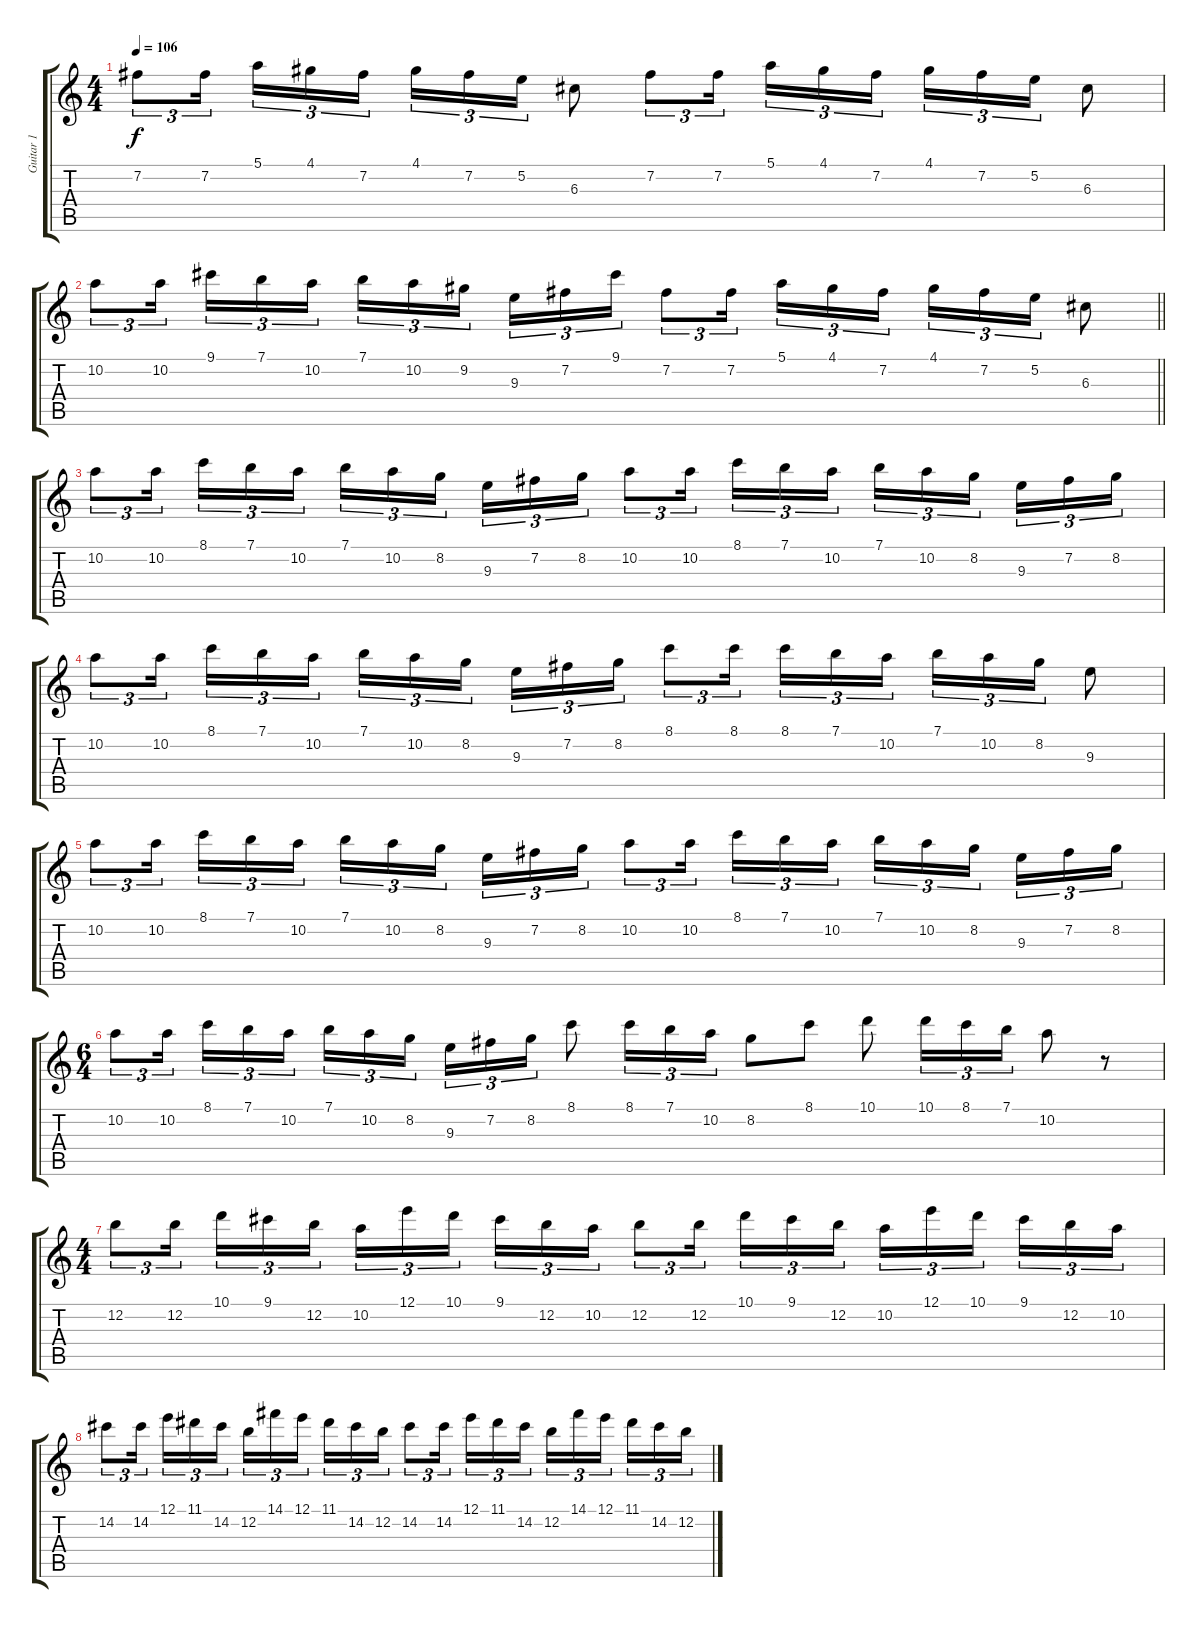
\track ("Guitar 1" "Guitar 1") {instrument distortionguitar}
\staff {score tabs}
\tuning (E4 B3 G3 D3 A2 E2) {hide}
\ts (4 4)
\tempo 106
\clef g2
\ks c
7.2.8{tu (3 2) dy f} 7.2.16{tu (3 2)} 5.1.16{tu (3 2)} 4.1.16{tu (3 2)} 7.2.16{tu (3 2)} 4.1.16{tu (3 2)} 7.2.16{tu (3 2)} 5.2.16{tu (3 2)} 6.3.8 7.2.8{tu (3 2)} 7.2.16{tu (3 2)} 5.1.16{tu (3 2)} 4.1.16{tu (3 2)} 7.2.16{tu (3 2)} 4.1.16{tu (3 2)} 7.2.16{tu (3 2)} 5.2.16{tu (3 2)} 6.3.8 |
\barLineRight lightlight
10.2.8{tu (3 2)} 10.2.16{tu (3 2)} 9.1.16{tu (3 2)} 7.1.16{tu (3 2)} 10.2.16{tu (3 2)} 7.1.16{tu (3 2)} 10.2.16{tu (3 2)} 9.2.16{tu (3 2)} 9.3.16{tu (3 2)} 7.2.16{tu (3 2)} 9.1.16{tu (3 2)} 7.2.8{tu (3 2)} 7.2.16{tu (3 2)} 5.1.16{tu (3 2)} 4.1.16{tu (3 2)} 7.2.16{tu (3 2)} 4.1.16{tu (3 2)} 7.2.16{tu (3 2)} 5.2.16{tu (3 2)} 6.3.8 |
\section ("" "")
10.2.8{tu (3 2)} 10.2.16{tu (3 2)} 8.1.16{tu (3 2)} 7.1.16{tu (3 2)} 10.2.16{tu (3 2)} 7.1.16{tu (3 2)} 10.2.16{tu (3 2)} 8.2.16{tu (3 2)} 9.3.16{tu (3 2)} 7.2.16{tu (3 2)} 8.2.16{tu (3 2)} 10.2.8{tu (3 2)} 10.2.16{tu (3 2)} 8.1.16{tu (3 2)} 7.1.16{tu (3 2)} 10.2.16{tu (3 2)} 7.1.16{tu (3 2)} 10.2.16{tu (3 2)} 8.2.16{tu (3 2)} 9.3.16{tu (3 2)} 7.2.16{tu (3 2)} 8.2.16{tu (3 2)} |
10.2.8{tu (3 2)} 10.2.16{tu (3 2)} 8.1.16{tu (3 2)} 7.1.16{tu (3 2)} 10.2.16{tu (3 2)} 7.1.16{tu (3 2)} 10.2.16{tu (3 2)} 8.2.16{tu (3 2)} 9.3.16{tu (3 2)} 7.2.16{tu (3 2)} 8.2.16{tu (3 2)} 8.1.8{tu (3 2)} 8.1.16{tu (3 2)} 8.1.16{tu (3 2)} 7.1.16{tu (3 2)} 10.2.16{tu (3 2)} 7.1.16{tu (3 2)} 10.2.16{tu (3 2)} 8.2.16{tu (3 2)} 9.3.8 |
10.2.8{tu (3 2)} 10.2.16{tu (3 2)} 8.1.16{tu (3 2)} 7.1.16{tu (3 2)} 10.2.16{tu (3 2)} 7.1.16{tu (3 2)} 10.2.16{tu (3 2)} 8.2.16{tu (3 2)} 9.3.16{tu (3 2)} 7.2.16{tu (3 2)} 8.2.16{tu (3 2)} 10.2.8{tu (3 2)} 10.2.16{tu (3 2)} 8.1.16{tu (3 2)} 7.1.16{tu (3 2)} 10.2.16{tu (3 2)} 7.1.16{tu (3 2)} 10.2.16{tu (3 2)} 8.2.16{tu (3 2)} 9.3.16{tu (3 2)} 7.2.16{tu (3 2)} 8.2.16{tu (3 2)} |
\ts (6 4)
10.2.8{tu (3 2)} 10.2.16{tu (3 2)} 8.1.16{tu (3 2)} 7.1.16{tu (3 2)} 10.2.16{tu (3 2)} 7.1.16{tu (3 2)} 10.2.16{tu (3 2)} 8.2.16{tu (3 2)} 9.3.16{tu (3 2)} 7.2.16{tu (3 2)} 8.2.16{tu (3 2)} 8.1.8 8.1.16{tu (3 2)} 7.1.16{tu (3 2)} 10.2.16{tu (3 2)} 8.2.8 8.1.8 10.1.8 10.1.16{tu (3 2)} 8.1.16{tu (3 2)} 7.1.16{tu (3 2)} 10.2.8 r.8 |
\ts (4 4)
12.2.8{tu (3 2)} 12.2.16{tu (3 2)} 10.1.16{tu (3 2)} 9.1.16{tu (3 2)} 12.2.16{tu (3 2)} 10.2.16{tu (3 2)} 12.1.16{tu (3 2)} 10.1.16{tu (3 2)} 9.1.16{tu (3 2)} 12.2.16{tu (3 2)} 10.2.16{tu (3 2)} 12.2.8{tu (3 2)} 12.2.16{tu (3 2)} 10.1.16{tu (3 2)} 9.1.16{tu (3 2)} 12.2.16{tu (3 2)} 10.2.16{tu (3 2)} 12.1.16{tu (3 2)} 10.1.16{tu (3 2)} 9.1.16{tu (3 2)} 12.2.16{tu (3 2)} 10.2.16{tu (3 2)} |
14.2.8{tu (3 2)} 14.2.16{tu (3 2)} 12.1.16{tu (3 2)} 11.1.16{tu (3 2)} 14.2.16{tu (3 2)} 12.2.16{tu (3 2)} 14.1.16{tu (3 2)} 12.1.16{tu (3 2)} 11.1.16{tu (3 2)} 14.2.16{tu (3 2)} 12.2.16{tu (3 2)} 14.2.8{tu (3 2)} 14.2.16{tu (3 2)} 12.1.16{tu (3 2)} 11.1.16{tu (3 2)} 14.2.16{tu (3 2)} 12.2.16{tu (3 2)} 14.1.16{tu (3 2)} 12.1.16{tu (3 2)} 11.1.16{tu (3 2)} 14.2.16{tu (3 2)} 12.2.16{tu (3 2)}
